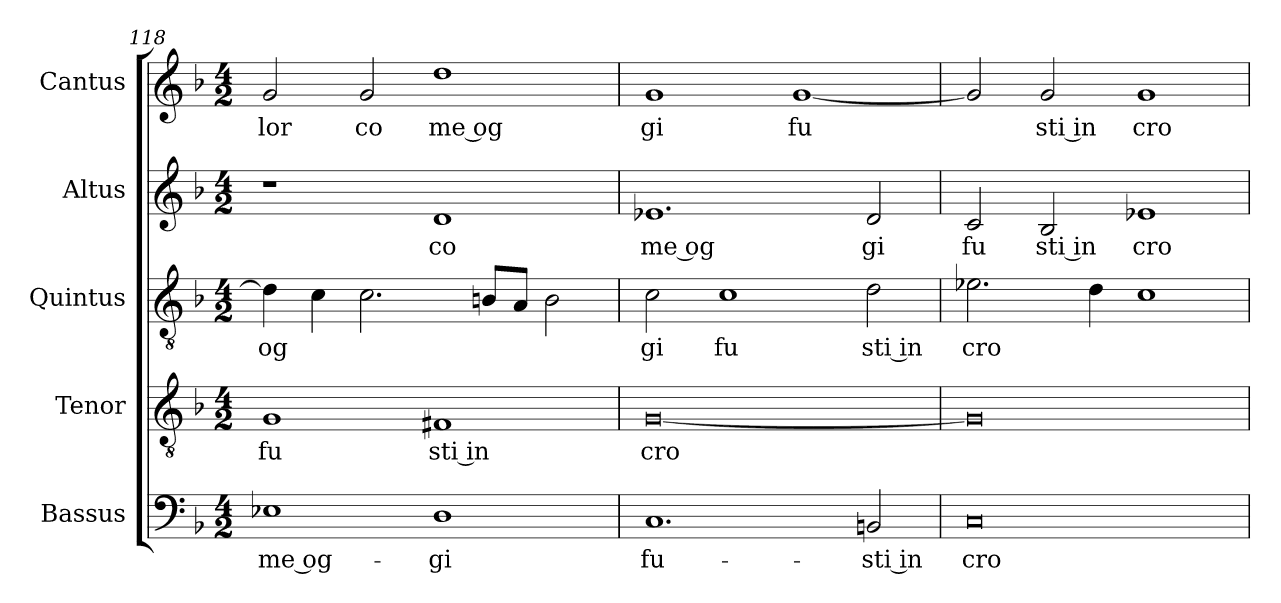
**kern	**text	**kern	**text	**kern	**text	**kern	**text	**kern	**text
*part5	*part5	*part4	*part4	*part3	*part3	*part2	*part2	*part1	*part1
*staff5	*staff5	*staff4	*staff4	*staff3	*staff3	*staff2	*staff2	*staff1	*staff1
*I"Bassus	*	*I"Tenor	*	*I"Quintus	*	*I"Altus	*	*I"Cantus	*
*I'Bassus	*	*I'Tenor	*	*I'Quintus	*	*I'Altus	*	*I'Cantus	*
*clefF4	*	*clefGv2	*	*clefGv2	*	*clefG2	*	*clefG2	*
*k[b-]	*	*k[b-]	*	*k[b-]	*	*k[b-]	*	*k[b-]	*
*F:	*	*F:	*	*F:	*	*F:	*	*F:	*
*M4/2	*	*M4/2	*	*M4/2	*	*M4/2	*	*M4/2	*
=118	=118	=118	=118	=118	=118	=118	=118	=118	=118
!	!LO:LY:b:rj	!	!LO:LY:b:cj	!	!LO:LY:b:rj	!	!	!	!LO:LY:b:cj
1E-X	-me og-	1G	fu	4d\]	og	1r	.	2g/	lor
.	.	.	.	4c\	.	.	.	.	.
!	!	!	!	!	!	!	!	!	!LO:LY:b:cj
.	.	.	.	2.c\	.	.	.	2g/	co
!	!LO:LY:b:cj	!	!LO:LY:b:rj	!	!	!	!LO:LY:b:cj	!	!LO:LY:b:rj
1D	-gi	1F#X	sti in	.	.	1d	co	1dd	me og
.	.	.	.	8B/L	.	.	.	.	.
.	.	.	.	8A/J	.	.	.	.	.
.	.	.	.	2B\	.	.	.	.	.
=119	=119	=119	=119	=119	=119	=119	=119	=119	=119
!	!LO:LY:b:cj	!	!LO:LY:b:cj	!	!LO:LY:b:cj	!	!LO:LY:b:rj	!	!LO:LY:b:cj
1.C	fu-	[<0G	cro	2c\	gi	1.e-X	me og	1g	gi
!	!	!	!	!	!LO:LY:b:cj	!	!	!	!
.	.	.	.	1c	fu	.	.	.	.
!	!	!	!	!	!	!	!	!	!LO:LY:b:cj
.	.	.	.	.	.	.	.	[<1g	fu
!	!LO:LY:b:rj	!	!	!	!LO:LY:b:rj	!	!LO:LY:b:cj	!	!
2BBn/	-sti in	.	.	2d\	sti in	2d/	gi	.	.
=120	=120	=120	=120	=120	=120	=120	=120	=120	=120
!	!LO:LY:b:cj	!	!	!	!LO:LY:b	!	!LO:LY:b:cj	!	!
0C	cro-	0G]	.	2.e-X\	cro	2c/	fu	2g/]	.
!	!	!	!	!	!	!	!LO:LY:b:rj	!	!LO:LY:b:rj
.	.	.	.	.	.	2B-/)	sti in	(<2g/	sti in
.	.	.	.	4d\	.	.	.	.	.
!	!	!	!	!	!	!	!LO:LY:b:cj	!	!LO:LY:b:cj
.	.	.	.	1c	.	1e-X	cro	1g	cro
=	=	=	=	=	=	=	=	=	=
*-	*-	*-	*-	*-	*-	*-	*-	*-	*-
